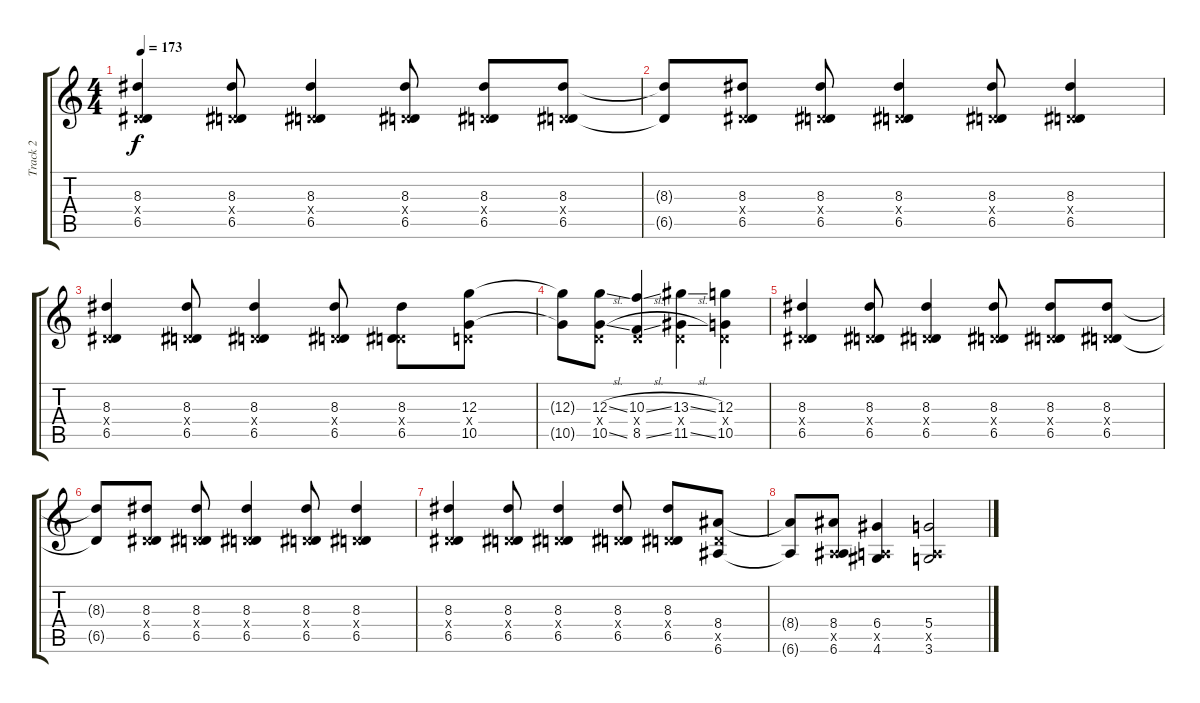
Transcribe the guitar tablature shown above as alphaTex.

\track ("Track 2" "Track 2") {instrument acousticguitarsteel}
\staff {score tabs}
\tuning (E4 B3 G3 D3 A2 E2) {hide}
\ts (4 4)
\tempo 173
\clef g2
\ks c
(8.3 0.4{x} 6.5).4{dy f} (8.3 0.4{x} 6.5).8 (8.3 0.4{x} 6.5).4 (8.3 0.4{x} 6.5).8 (8.3 0.4{x} 6.5).8 (8.3 0.4{x} 6.5).8 |
(8.3{t} 6.5{t}).8 (8.3 0.4{x} 6.5).8 (8.3 0.4{x} 6.5).8 (8.3 0.4{x} 6.5).4 (8.3 0.4{x} 6.5).8 (8.3 0.4{x} 6.5).4 |
(8.3 0.4{x} 6.5).4 (8.3 0.4{x} 6.5).8 (8.3 0.4{x} 6.5).4 (8.3 0.4{x} 6.5).8 (8.3 0.4{x} 6.5).8 (12.3 0.4{x} 10.5).8 |
(12.3{t} 10.5{t}).8 (12.3{sl} 0.4{x} 10.5{sl}).8 (10.3{sl} 0.4{x} 8.5{sl}).4 (13.3{sl} 0.4{x} 11.5{sl}).4 (12.3 0.4{x} 10.5).4 |
(8.3 0.4{x} 6.5).4 (8.3 0.4{x} 6.5).8 (8.3 0.4{x} 6.5).4 (8.3 0.4{x} 6.5).8 (8.3 0.4{x} 6.5).8 (8.3 0.4{x} 6.5).8 |
(8.3{t} 6.5{t}).8 (8.3 0.4{x} 6.5).8 (8.3 0.4{x} 6.5).8 (8.3 0.4{x} 6.5).4 (8.3 0.4{x} 6.5).8 (8.3 0.4{x} 6.5).4 |
(8.3 0.4{x} 6.5).4 (8.3 0.4{x} 6.5).8 (8.3 0.4{x} 6.5).4 (8.3 0.4{x} 6.5).8 (8.3 0.4{x} 6.5).8 (8.4 6.5{x} 6.6).8 |
(8.4{t} 6.6{t}).8 (8.4 0.5{x} 6.6).8 (6.4 0.5{x} 4.6).4 (5.4 0.5{x} 3.6).2
